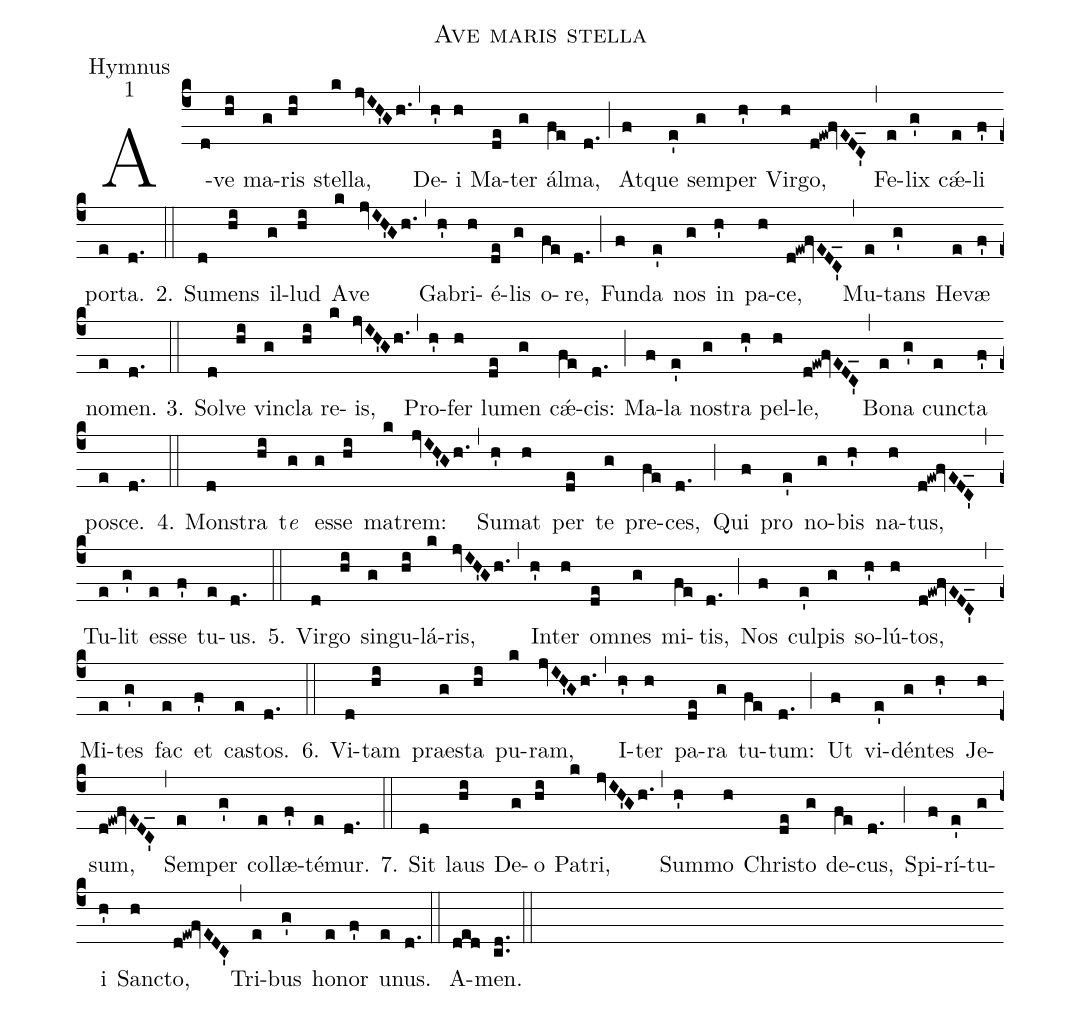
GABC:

name:Ave maris stella;
office-part:Hymnus;
mode:1;
%%
(c4) A(d)ve(hi) ma(g)ris(hi) ste(k)lla,(jvIH'Gh.) (,) De(h')i(h) Ma(de)ter(g) ál(fe)ma,(d.) (;) At(f)que(e') sem(g)per(h') Vir(h)go,(d!ew!fvEDC'_) (,) Fe(e)lix(g') cǽ(e)li(f') por(e)ta.(d.) (::)
2. Su(d)mens(hi) il(g)lud(hi) A(k)ve(jvIH'Gh.) (,) Ga(h')bri(h)é(de)lis(g) o(fe)re,(d.) (;) Fun(f)da(e') nos(g) in(h') pa(h)ce,(d!ew!fvEDC'_) (,) Mu(e)tans(g') He(e)væ(f') no(e)men.(d.) (::)
3. Sol(d)ve(hi) vin(g)cla(hi) re(k)is,(jvIH'Gh.) (,) Pro(h')fer(h) lu(de)men(g) cǽ(fe)cis:(d.) (;) Ma(f)la(e') no(g)stra(h') pel(h)le,(d!ew!fvEDC'_) (,) Bo(e)na(g') cun(e)cta(f') po(e)sce.(d.) (::)
4. Mon(d)stra(hi) t<i>e</i>(g) es(g)se(hi) ma(k)trem:(jvIH'Gh.) (,) Su(h')mat(h) per(de) te(g) pre(fe)ces,(d.) (;) Qui(f) pro(e') no(g)bis(h') na(h)tus,(d!ew!fvEDC'_) (,) Tu(e)lit(g') es(e)se(f') tu(e)us.(d.) (::)
5. Vir(d)go(hi) sin(g)gu(hi)lá(k)ris,(jvIH'Gh.) (,) In(h')ter(h) o(de)mnes(g) mi(fe)tis,(d.) (;) Nos(f) cul(e')pis(g) so(h')lú(h)tos,(d!ew!fvEDC'_) (,) Mi(e)tes(g') fac(e) et(f') ca(e)stos.(d.) (::)
6. Vi(d)tam(hi) prae(g)sta(hi) pu(k)ram,(jvIH'Gh.) (,) I(h')ter(h) pa(de)ra(g) tu(fe)tum:(d.) (;) Ut(f) vi(e')dén(g)tes(h') Je(h)sum,(d!ew!fvEDC'_) (,) Sem(e)per(g') col(e)læ(f')té(e)mur.(d.) (::)
7. Sit(d) laus(hi) De(g)o(hi) Pa(k)tri,(jvIH'Gh.) (,) Sum(h')mo(h) Chri(de)sto(g) de(fe)cus,(d.) (;) Spi(f)rí(e')tu(g)i(h') San(h)cto,(d!ew!fvEDC') (,) Tri(e)bus(g') ho(e)nor(f') u(e)nus.(d.) (::) A(ded)men.(cd..) (::)
